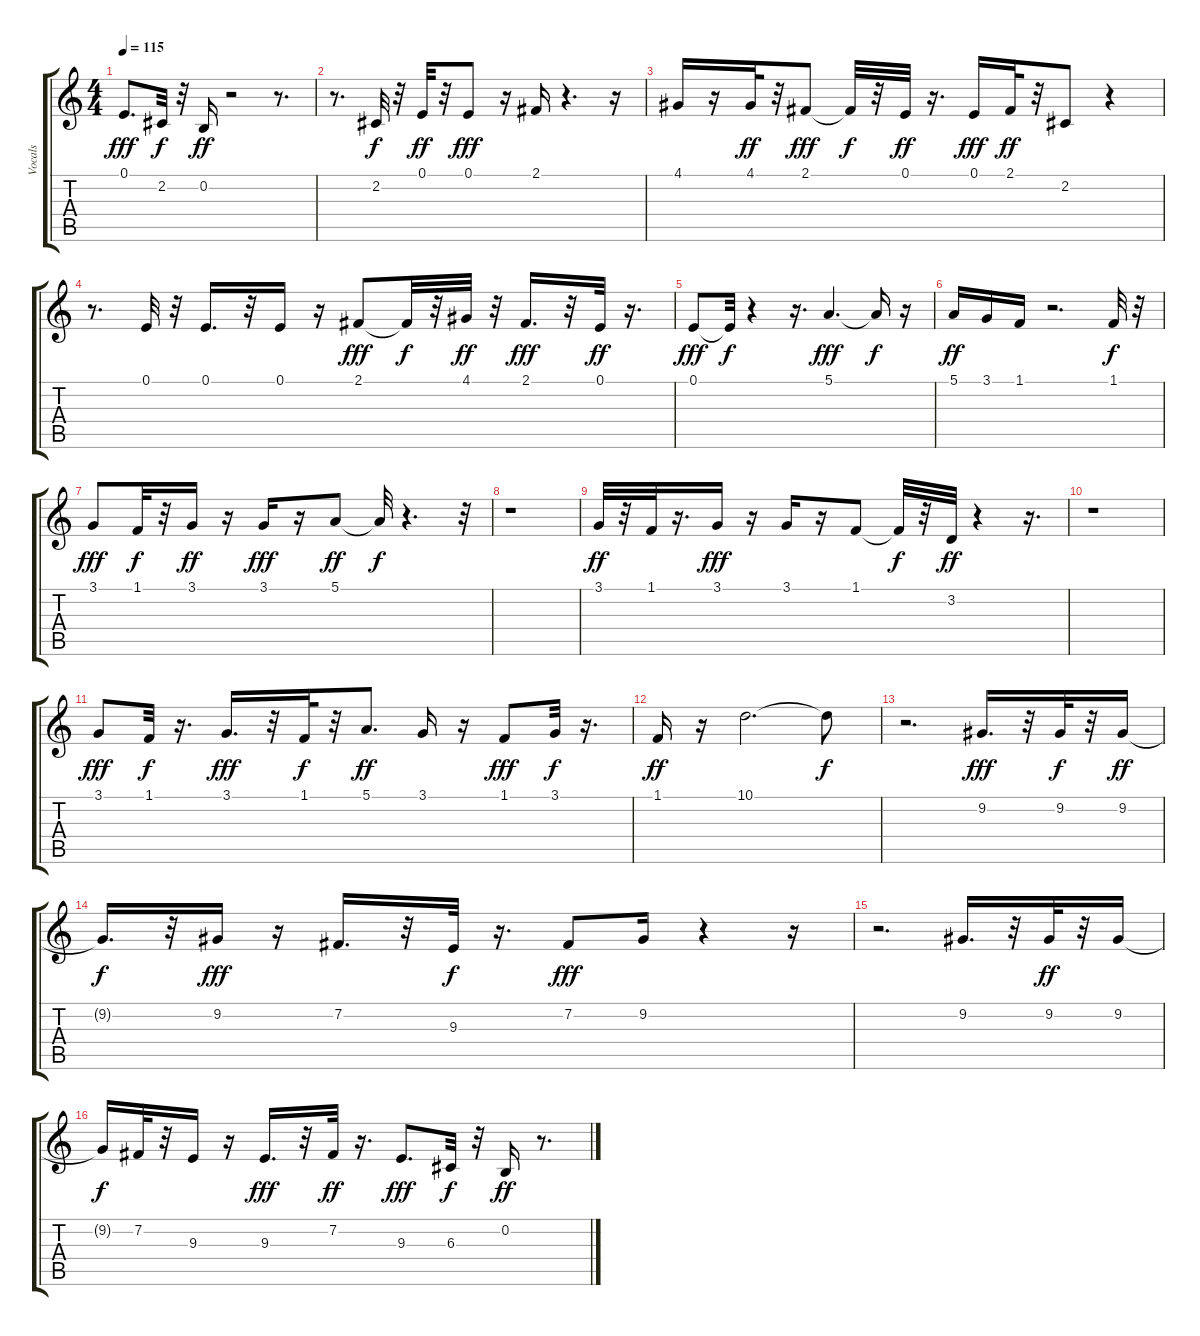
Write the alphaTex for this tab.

\track ("Vocals" "Vocals") {instrument tenorsax}
\staff {score tabs}
\tuning (E4 B3 G3 D3 A2 E2) {hide}
\ts (4 4)
\tempo 115
\clef g2
\ks c
0.1.8{d dy fff} 2.2.32{dy f} r.32 0.2.16{dy ff} r.2 r.8{d} |
r.8{d} 2.2.32{dy f} r.32 0.1.32{dy ff} r.32 0.1.8{dy fff} r.16 2.1.16 r.4{d} r.16 |
4.1.16 r.16 4.1.32{dy ff} r.32 2.1.8{dy fff} 2.1{t}.32{dy f} r.32 0.1.32{dy ff} r.16{d} 0.1.16{dy fff} 2.1.32{dy ff} r.32 2.2.8 r.4 |
r.8{d} 0.1.32 r.32 0.1.16{d} r.32 0.1.16 r.16 2.1.8{dy fff} 2.1{t}.32{dy f} r.32 4.1.32{dy ff} r.32 2.1.16{d dy fff} r.32 0.1.32{dy ff} r.16{d} |
0.1.8{dy fff} 0.1{t}.32{dy f} r.4 r.16{d} 5.1.4{d dy fff} 5.1{t}.16{dy f} r.16 |
5.1.16{dy ff} 3.1.16 1.1.16 r.2{d} 1.1.32{dy f} r.32 |
3.1.8{dy fff} 1.1.32{dy f} r.32 3.1.16{dy ff} r.16 3.1.16{dy fff} r.16 5.1.8{dy ff} 5.1{t}.32{dy f} r.4{d} r.32 |
r.1 |
3.1.32{dy ff} r.32 1.1.32 r.16{d} 3.1.16{dy fff} r.16 3.1.16 r.16 1.1.8 1.1{t}.32{dy f} r.32 3.2.32{dy ff} r.4 r.16{d} |
r.1 |
3.1.8{dy fff} 1.1.32{dy f} r.16{d} 3.1.16{d dy fff} r.32 1.1.32{dy f} r.32 5.1.8{d dy ff} 3.1.16 r.16 1.1.8{dy fff} 3.1.32{dy f} r.16{d} |
1.1.16{dy ff} r.16 10.1.2{d} 10.1{t}.8{dy f} |
r.2{d} 9.2.16{d dy fff} r.32 9.2.32{dy f} r.32 9.2.16{dy ff} |
9.2{t}.16{d dy f} r.32 9.2.16{dy fff} r.16 7.2.16{d} r.32 9.3.32{dy f} r.16{d} 7.2.8{dy fff} 9.2.16 r.4 r.16 |
r.2{d} 9.2.16{d} r.32 9.2.32{dy ff} r.32 9.2.16 |
9.2{t}.16{dy f} 7.2.32 r.32 9.3.16 r.16 9.3.16{d dy fff} r.32 7.2.32{dy ff} r.16{d} 9.3.8{d dy fff} 6.3.32{dy f} r.32 0.2.16{dy ff} r.8{d}
